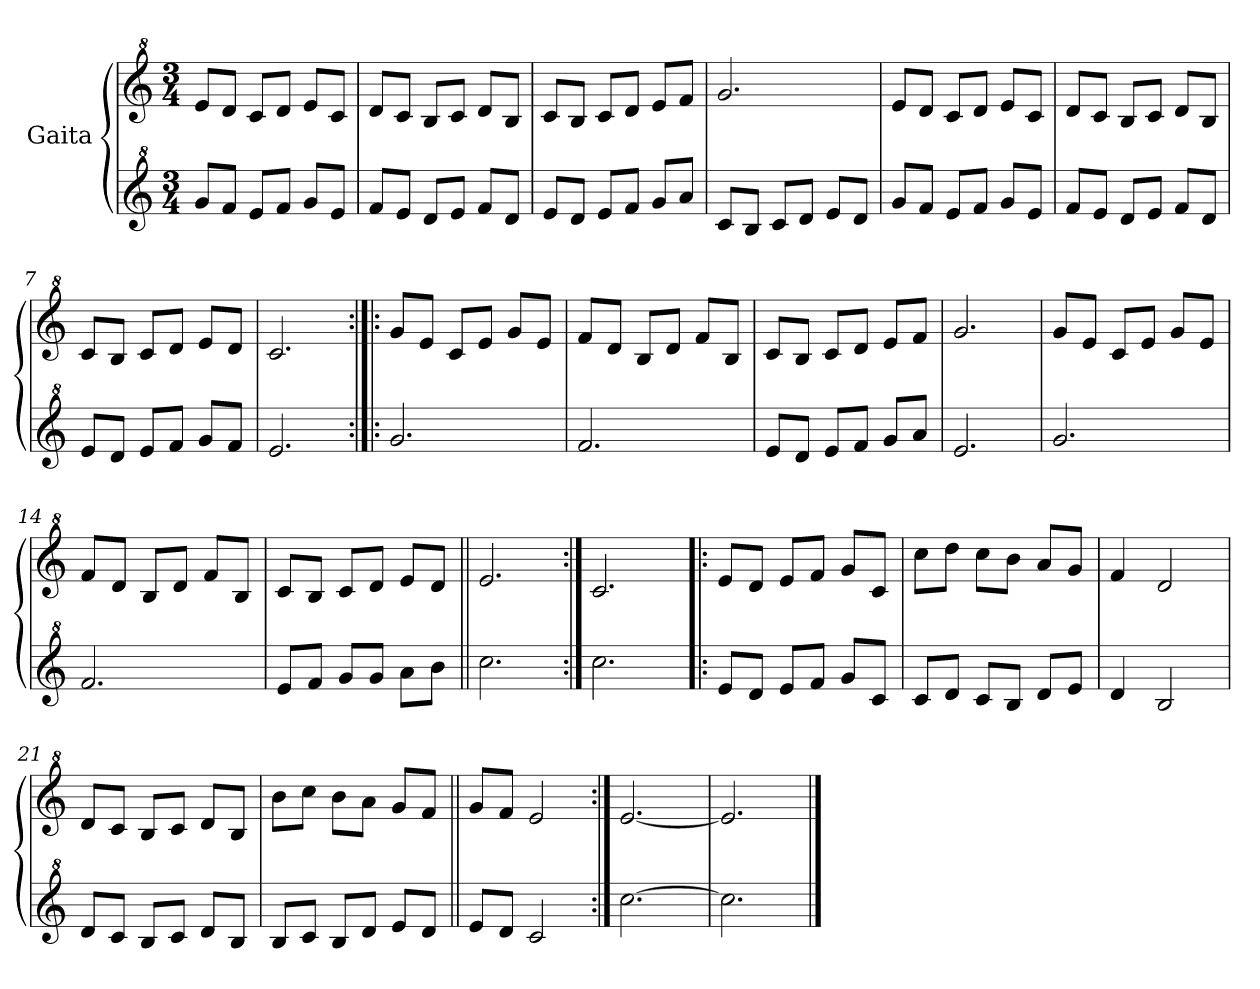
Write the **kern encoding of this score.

**kern	**kern
*part2	*part1
*staff2	*staff1
*I"Gaita	*I"Gaita
*clefG^2	*clefG^2
*k[]	*k[]
*M3/4	*M3/4
*MM240	*MM240
=1	=1
8gg/L	8ee/L
8ff/J	8dd/J
8ee/L	8cc/L
8ff/J	8dd/J
8gg/L	8ee/L
8ee/J	8cc/J
=2	=2
8ff/L	8dd/L
8ee/J	8cc/J
8dd/L	8b/L
8ee/J	8cc/J
8ff/L	8dd/L
8dd/J	8b/J
=3	=3
8ee/L	8cc/L
8dd/J	8b/J
8ee/L	8cc/L
8ff/J	8dd/J
8gg/L	8ee/L
8aa/J	8ff/J
=4	=4
8cc/L	2.gg/
8b/J	.
8cc/L	.
8dd/J	.
8ee/L	.
8dd/J	.
=5	=5
8gg/L	8ee/L
8ff/J	8dd/J
8ee/L	8cc/L
8ff/J	8dd/J
8gg/L	8ee/L
8ee/J	8cc/J
=6	=6
8ff/L	8dd/L
8ee/J	8cc/J
8dd/L	8b/L
8ee/J	8cc/J
8ff/L	8dd/L
8dd/J	8b/J
!!LO:LB:g=z
=7	=7
8ee/L	8cc/L
8dd/J	8b/J
8ee/L	8cc/L
8ff/J	8dd/J
8gg/L	8ee/L
8ff/J	8dd/J
=8	=8
2.ee/	2.cc/
=9:|!|:	=9:|!|:
2.gg/	8gg/L
.	8ee/J
.	8cc/L
.	8ee/J
.	8gg/L
.	8ee/J
=10	=10
2.ff/	8ff/L
.	8dd/J
.	8b/L
.	8dd/J
.	8ff/L
.	8b/J
=11	=11
8ee/L	8cc/L
8dd/J	8b/J
8ee/L	8cc/L
8ff/J	8dd/J
8gg/L	8ee/L
8aa/J	8ff/J
=12	=12
2.ee/	2.gg/
=13	=13
2.gg/	8gg/L
.	8ee/J
.	8cc/L
.	8ee/J
.	8gg/L
.	8ee/J
=14	=14
2.ff/	8ff/L
.	8dd/J
.	8b/L
.	8dd/J
.	8ff/L
.	8b/J
!!LO:LB:g=z
=15	=15
8ee/L	8cc/L
8ff/J	8b/J
8gg/L	8cc/L
8gg/J	8dd/J
8aa\L	8ee/L
8bb\J	8dd/J
=16||	=16||
2.ccc\	2.ee/
=17:|!	=17:|!
2.ccc\	2.cc/
=18!|:	=18!|:
8ee/L	8ee/L
8dd/J	8dd/J
8ee/L	8ee/L
8ff/J	8ff/J
8gg/L	8gg/L
8cc/J	8cc/J
=19	=19
8cc/L	8ccc\L
8dd/J	8ddd\J
8cc/L	8ccc\L
8b/J	8bb\J
8dd/L	8aa/L
8ee/J	8gg/J
=20	=20
4dd/	4ff/
2b/	2dd/
=21	=21
8dd/L	8dd/L
8cc/J	8cc/J
8b/L	8b/L
8cc/J	8cc/J
8dd/L	8dd/L
8b/J	8b/J
=22	=22
8b/L	8bb\L
8cc/J	8ccc\J
8b/L	8bb\L
8dd/J	8aa\J
8ee/L	8gg/L
8dd/J	8ff/J
!!LO:LB:g=z
=23||	=23||
8ee/L	8gg/L
8dd/J	8ff/J
2cc/	2ee/
=24:|!	=24:|!
[2.ccc\	[2.ee/
=25	=25
2.ccc\]	2.ee/]
==	==
*-	*-
